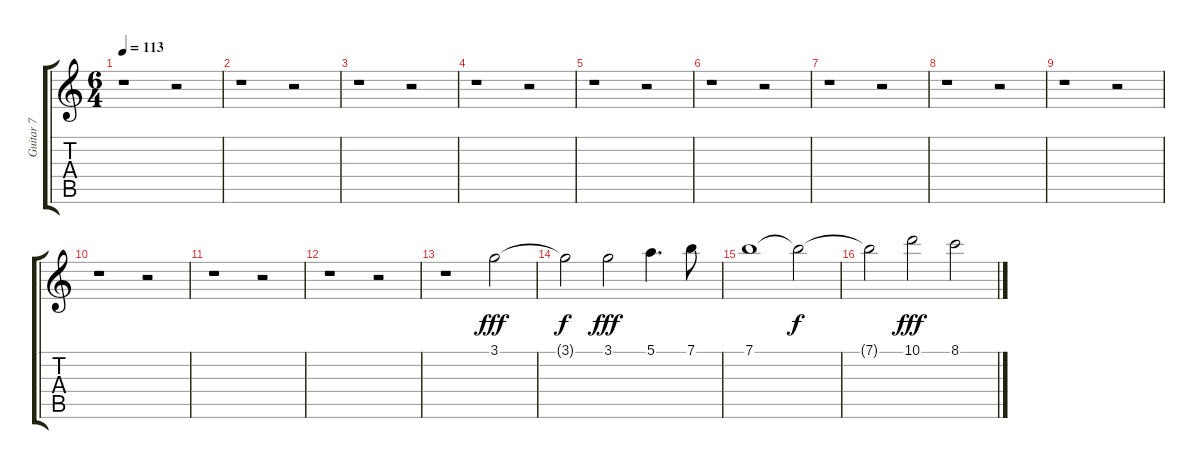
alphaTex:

\track ("Guitar 7" "Guitar 7") {instrument distortionguitar}
\staff {score tabs}
\tuning (E4 B3 G3 D3 A2 E2) {hide}
\ts (6 4)
\tempo 113
\clef g2
\ks c
r.1{dy fff instrument distortionguitar} r.2 |
r.1 r.2 |
r.1 r.2 |
r.1 r.2 |
r.1 r.2 |
r.1 r.2 |
r.1 r.2 |
r.1 r.2 |
r.1 r.2 |
r.1 r.2 |
r.1 r.2 |
r.1 r.2 |
r.1 3.1.2 |
3.1{t}.2{dy f} 3.1.2{dy fff} 5.1.4{d} 7.1.8 |
7.1.1 7.1{t}.2{dy f} |
7.1{t}.2 10.1.2{dy fff} 8.1.2
